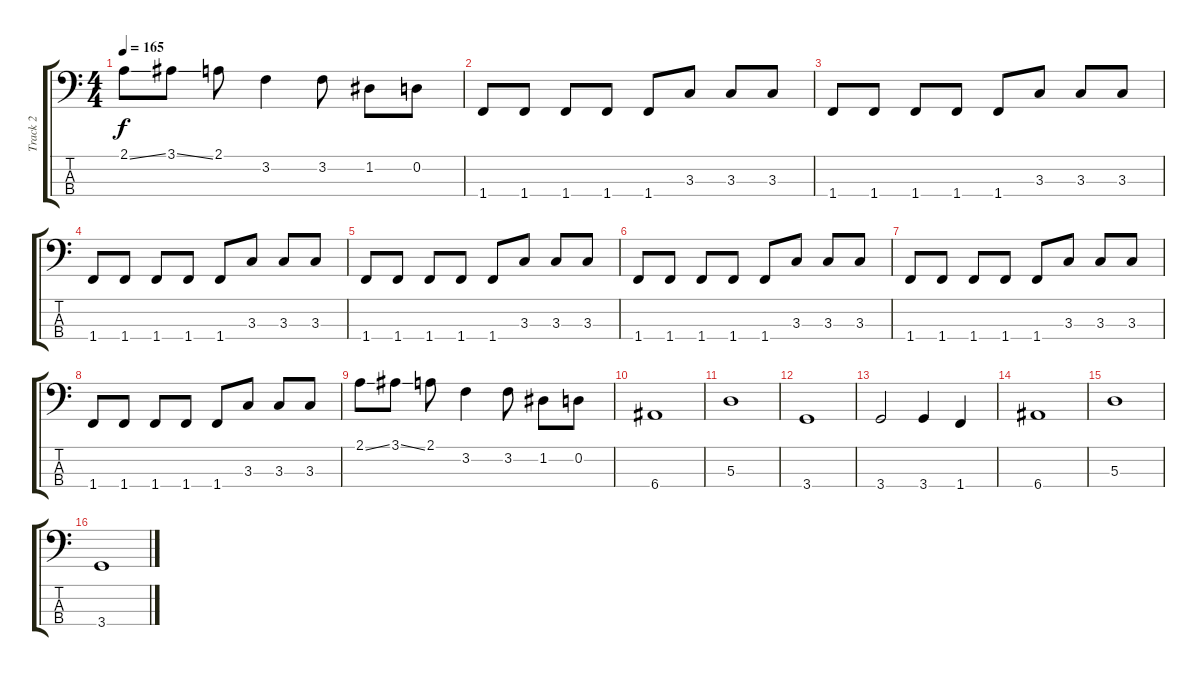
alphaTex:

\track ("Track 2" "Track 2") {instrument electricbassfinger}
\staff {score tabs}
\tuning (G2 D2 A1 E1) {hide}
\ts (4 4)
\tempo 165
\clef f4
\ks c
2.1{ss}.8{dy f} 3.1{ss}.8 2.1.8 3.2.4 3.2.8 1.2.8 0.2.8 |
1.4.8 1.4.8 1.4.8 1.4.8 1.4.8 3.3.8 3.3.8 3.3.8 |
1.4.8 1.4.8 1.4.8 1.4.8 1.4.8 3.3.8 3.3.8 3.3.8 |
1.4.8 1.4.8 1.4.8 1.4.8 1.4.8 3.3.8 3.3.8 3.3.8 |
1.4.8 1.4.8 1.4.8 1.4.8 1.4.8 3.3.8 3.3.8 3.3.8 |
1.4.8 1.4.8 1.4.8 1.4.8 1.4.8 3.3.8 3.3.8 3.3.8 |
1.4.8 1.4.8 1.4.8 1.4.8 1.4.8 3.3.8 3.3.8 3.3.8 |
1.4.8 1.4.8 1.4.8 1.4.8 1.4.8 3.3.8 3.3.8 3.3.8 |
2.1{ss}.8 3.1{ss}.8 2.1.8 3.2.4 3.2.8 1.2.8 0.2.8 |
6.4.1 |
5.3.1 |
3.4.1 |
3.4.2 3.4.4 1.4.4 |
6.4.1 |
5.3.1 |
3.4.1
